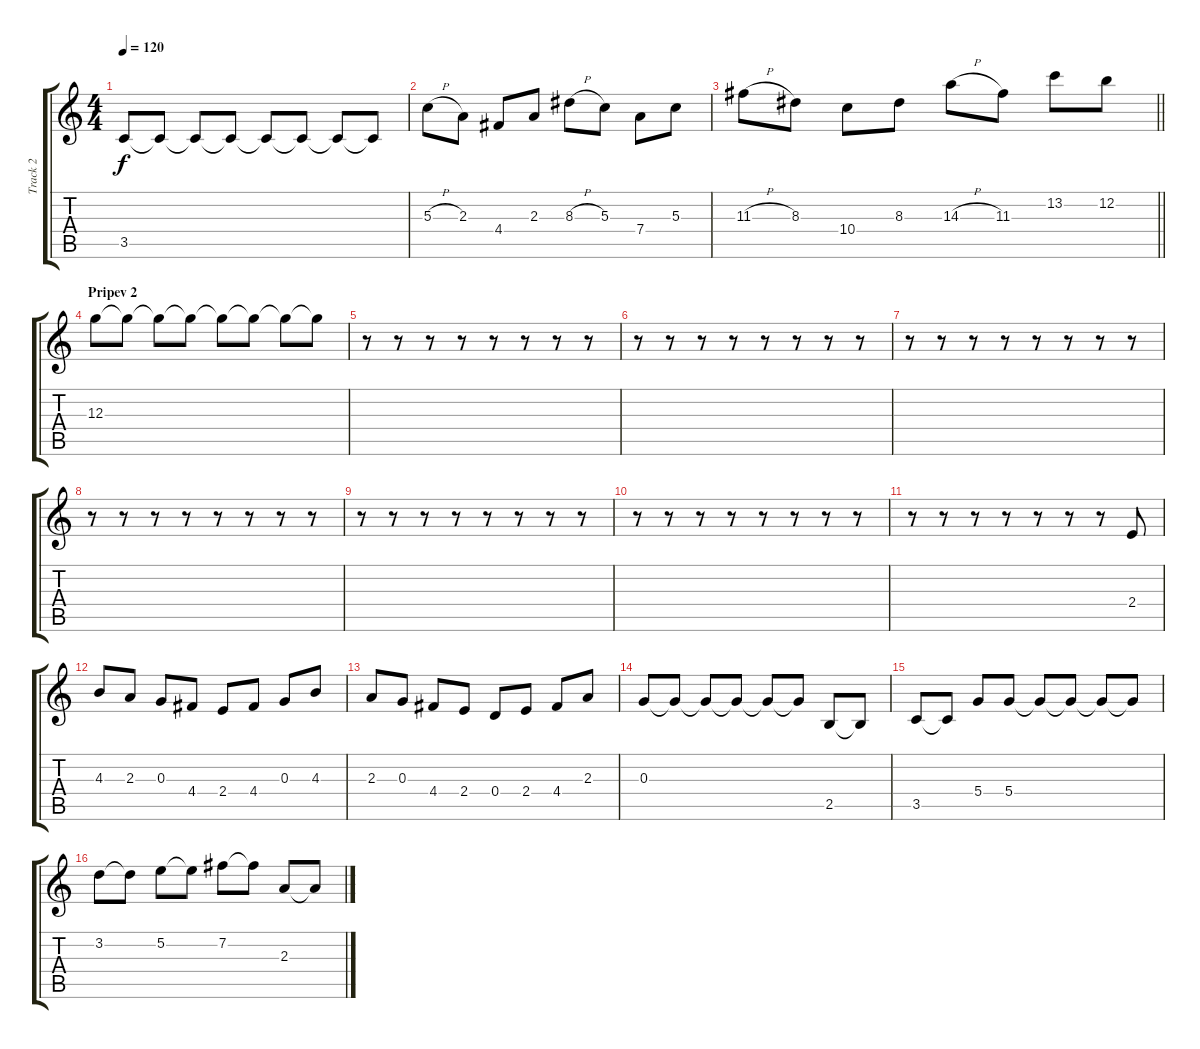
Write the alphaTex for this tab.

\track ("Track 2" "Track 2") {instrument acousticguitarsteel}
\staff {score tabs}
\tuning (E4 B3 G3 D3 A2 E2) {hide}
\ts (4 4)
\tempo 120
\clef g2
\ks c
3.5.8{dy f} 3.5{t}.8 3.5{t}.8 3.5{t}.8 3.5{t}.8 3.5{t}.8 3.5{t}.8 3.5{t}.8 |
5.3{h}.8 2.3.8 4.4.8 2.3.8 8.3{h}.8 5.3.8 7.4.8 5.3.8 |
\barLineRight lightlight
11.3{h}.8 8.3.8 10.4.8 8.3.8 14.3{h}.8 11.3.8 13.2.8 12.2.8 |
\section ("" "Pripev 2")
12.3.8 12.3{t}.8 12.3{t}.8 12.3{t}.8 12.3{t}.8 12.3{t}.8 12.3{t}.8 12.3{t}.8 |
r.8 r.8 r.8 r.8 r.8 r.8 r.8 r.8 |
r.8 r.8 r.8 r.8 r.8 r.8 r.8 r.8 |
r.8 r.8 r.8 r.8 r.8 r.8 r.8 r.8 |
r.8 r.8 r.8 r.8 r.8 r.8 r.8 r.8 |
r.8 r.8 r.8 r.8 r.8 r.8 r.8 r.8 |
r.8 r.8 r.8 r.8 r.8 r.8 r.8 r.8 |
r.8 r.8 r.8 r.8 r.8 r.8 r.8 2.4.8 |
4.3.8 2.3.8 0.3.8 4.4.8 2.4.8 4.4.8 0.3.8 4.3.8 |
2.3.8 0.3.8 4.4.8 2.4.8 0.4.8 2.4.8 4.4.8 2.3.8 |
0.3.8 0.3{t}.8 0.3{t}.8 0.3{t}.8 0.3{t}.8 0.3{t}.8 2.5.8 2.5{t}.8 |
3.5.8 3.5{t}.8 5.4.8 5.4.8 5.4{t}.8 5.4{t}.8 5.4{t}.8 5.4{t}.8 |
3.2.8 3.2{t}.8 5.2.8 5.2{t}.8 7.2.8 7.2{t}.8 2.3.8 2.3{t}.8
